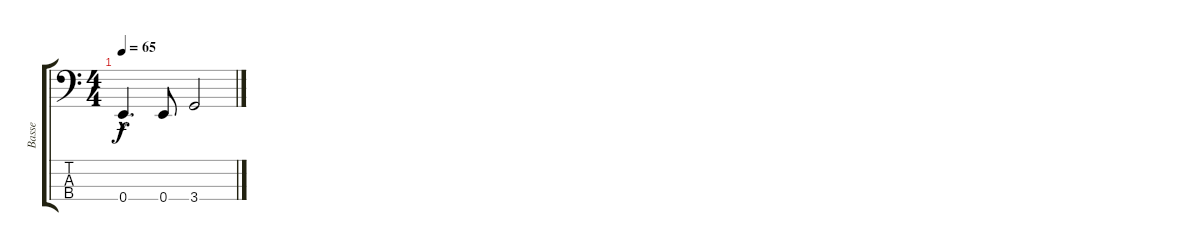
\track ("Basse" "Basse") {instrument electricbasspick}
\staff {score tabs}
\tuning (G2 D2 A1 E1) {hide}
\ts (4 4)
\tempo 65
\clef f4
\ks c
0.4{hac}.4{d dy f} 0.4.8 3.4.2
